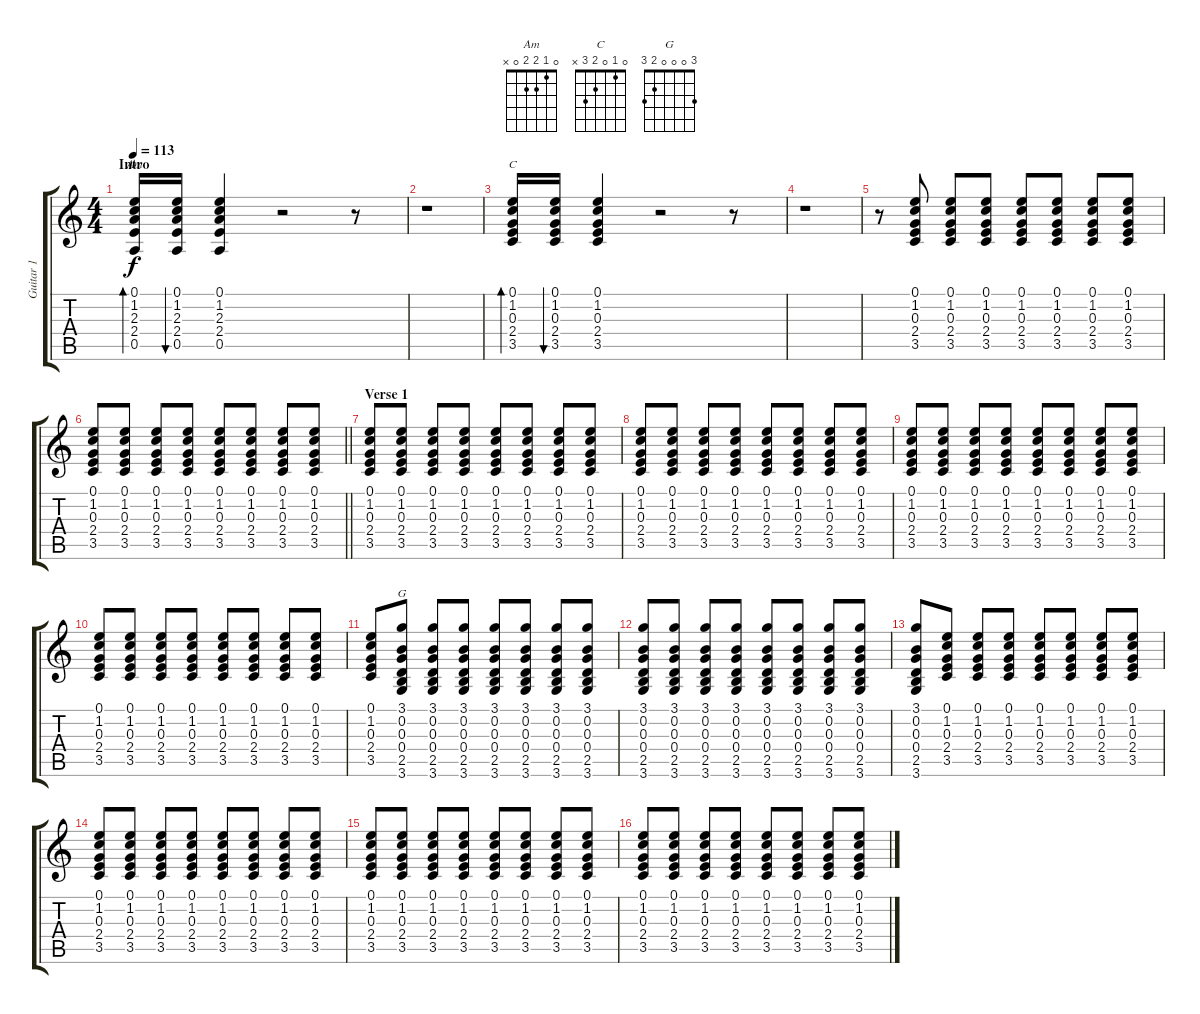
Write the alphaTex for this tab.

\track ("Guitar 1" "Guitar 1") {instrument acousticguitarnylon}
\staff {score tabs}
\tuning (E4 B3 G3 D3 A2 E2) {hide}
\chord ("Am" 0 1 2 2 0 x)
\chord ("C" 0 1 0 2 3 x)
\chord ("G" 3 0 0 0 2 3)
\ts (4 4)
\section ("" "Intro")
\tempo 113
\clef g2
\ks c
(0.1 1.2 2.3 2.4 0.5).16{bd 60 ch "Am" dy f volume 10 instrument acousticguitarnylon} (0.1 1.2 2.3 2.4 0.5).16{bu 60} (0.1 1.2 2.3 2.4 0.5).4 r.2 r.8 |
r.1 |
(0.1 1.2 0.3 2.4 3.5).16{bd 60 ch "C"} (0.1 1.2 0.3 2.4 3.5).16{bu 60} (0.1 1.2 0.3 2.4 3.5).4 r.2 r.8 |
r.1 |
r.8 (0.1 1.2 0.3 2.4 3.5).8{volume 6} (0.1 1.2 0.3 2.4 3.5).8 (0.1 1.2 0.3 2.4 3.5).8 (0.1 1.2 0.3 2.4 3.5).8 (0.1 1.2 0.3 2.4 3.5).8 (0.1 1.2 0.3 2.4 3.5).8 (0.1 1.2 0.3 2.4 3.5).8 |
\barLineRight lightlight
(0.1 1.2 0.3 2.4 3.5).8 (0.1 1.2 0.3 2.4 3.5).8 (0.1 1.2 0.3 2.4 3.5).8 (0.1 1.2 0.3 2.4 3.5).8 (0.1 1.2 0.3 2.4 3.5).8 (0.1 1.2 0.3 2.4 3.5).8 (0.1 1.2 0.3 2.4 3.5).8 (0.1 1.2 0.3 2.4 3.5).8 |
\section ("" "Verse 1")
(0.1 1.2 0.3 2.4 3.5).8 (0.1 1.2 0.3 2.4 3.5).8 (0.1 1.2 0.3 2.4 3.5).8 (0.1 1.2 0.3 2.4 3.5).8 (0.1 1.2 0.3 2.4 3.5).8 (0.1 1.2 0.3 2.4 3.5).8 (0.1 1.2 0.3 2.4 3.5).8 (0.1 1.2 0.3 2.4 3.5).8 |
(0.1 1.2 0.3 2.4 3.5).8 (0.1 1.2 0.3 2.4 3.5).8 (0.1 1.2 0.3 2.4 3.5).8 (0.1 1.2 0.3 2.4 3.5).8 (0.1 1.2 0.3 2.4 3.5).8 (0.1 1.2 0.3 2.4 3.5).8 (0.1 1.2 0.3 2.4 3.5).8 (0.1 1.2 0.3 2.4 3.5).8 |
(0.1 1.2 0.3 2.4 3.5).8 (0.1 1.2 0.3 2.4 3.5).8 (0.1 1.2 0.3 2.4 3.5).8 (0.1 1.2 0.3 2.4 3.5).8 (0.1 1.2 0.3 2.4 3.5).8 (0.1 1.2 0.3 2.4 3.5).8 (0.1 1.2 0.3 2.4 3.5).8 (0.1 1.2 0.3 2.4 3.5).8 |
(0.1 1.2 0.3 2.4 3.5).8 (0.1 1.2 0.3 2.4 3.5).8 (0.1 1.2 0.3 2.4 3.5).8 (0.1 1.2 0.3 2.4 3.5).8 (0.1 1.2 0.3 2.4 3.5).8 (0.1 1.2 0.3 2.4 3.5).8 (0.1 1.2 0.3 2.4 3.5).8 (0.1 1.2 0.3 2.4 3.5).8 |
(0.1 1.2 0.3 2.4 3.5).8 (3.1 0.2 0.3 0.4 2.5 3.6).8{ch "G"} (3.1 0.2 0.3 0.4 2.5 3.6).8 (3.1 0.2 0.3 0.4 2.5 3.6).8 (3.1 0.2 0.3 0.4 2.5 3.6).8 (3.1 0.2 0.3 0.4 2.5 3.6).8 (3.1 0.2 0.3 0.4 2.5 3.6).8 (3.1 0.2 0.3 0.4 2.5 3.6).8 |
(3.1 0.2 0.3 0.4 2.5 3.6).8 (3.1 0.2 0.3 0.4 2.5 3.6).8 (3.1 0.2 0.3 0.4 2.5 3.6).8 (3.1 0.2 0.3 0.4 2.5 3.6).8 (3.1 0.2 0.3 0.4 2.5 3.6).8 (3.1 0.2 0.3 0.4 2.5 3.6).8 (3.1 0.2 0.3 0.4 2.5 3.6).8 (3.1 0.2 0.3 0.4 2.5 3.6).8 |
(3.1 0.2 0.3 0.4 2.5 3.6).8 (0.1 1.2 0.3 2.4 3.5).8 (0.1 1.2 0.3 2.4 3.5).8 (0.1 1.2 0.3 2.4 3.5).8 (0.1 1.2 0.3 2.4 3.5).8 (0.1 1.2 0.3 2.4 3.5).8 (0.1 1.2 0.3 2.4 3.5).8 (0.1 1.2 0.3 2.4 3.5).8 |
(0.1 1.2 0.3 2.4 3.5).8 (0.1 1.2 0.3 2.4 3.5).8 (0.1 1.2 0.3 2.4 3.5).8 (0.1 1.2 0.3 2.4 3.5).8 (0.1 1.2 0.3 2.4 3.5).8 (0.1 1.2 0.3 2.4 3.5).8 (0.1 1.2 0.3 2.4 3.5).8 (0.1 1.2 0.3 2.4 3.5).8 |
(0.1 1.2 0.3 2.4 3.5).8 (0.1 1.2 0.3 2.4 3.5).8 (0.1 1.2 0.3 2.4 3.5).8 (0.1 1.2 0.3 2.4 3.5).8 (0.1 1.2 0.3 2.4 3.5).8 (0.1 1.2 0.3 2.4 3.5).8 (0.1 1.2 0.3 2.4 3.5).8 (0.1 1.2 0.3 2.4 3.5).8 |
(0.1 1.2 0.3 2.4 3.5).8 (0.1 1.2 0.3 2.4 3.5).8 (0.1 1.2 0.3 2.4 3.5).8 (0.1 1.2 0.3 2.4 3.5).8 (0.1 1.2 0.3 2.4 3.5).8 (0.1 1.2 0.3 2.4 3.5).8 (0.1 1.2 0.3 2.4 3.5).8 (0.1 1.2 0.3 2.4 3.5).8
